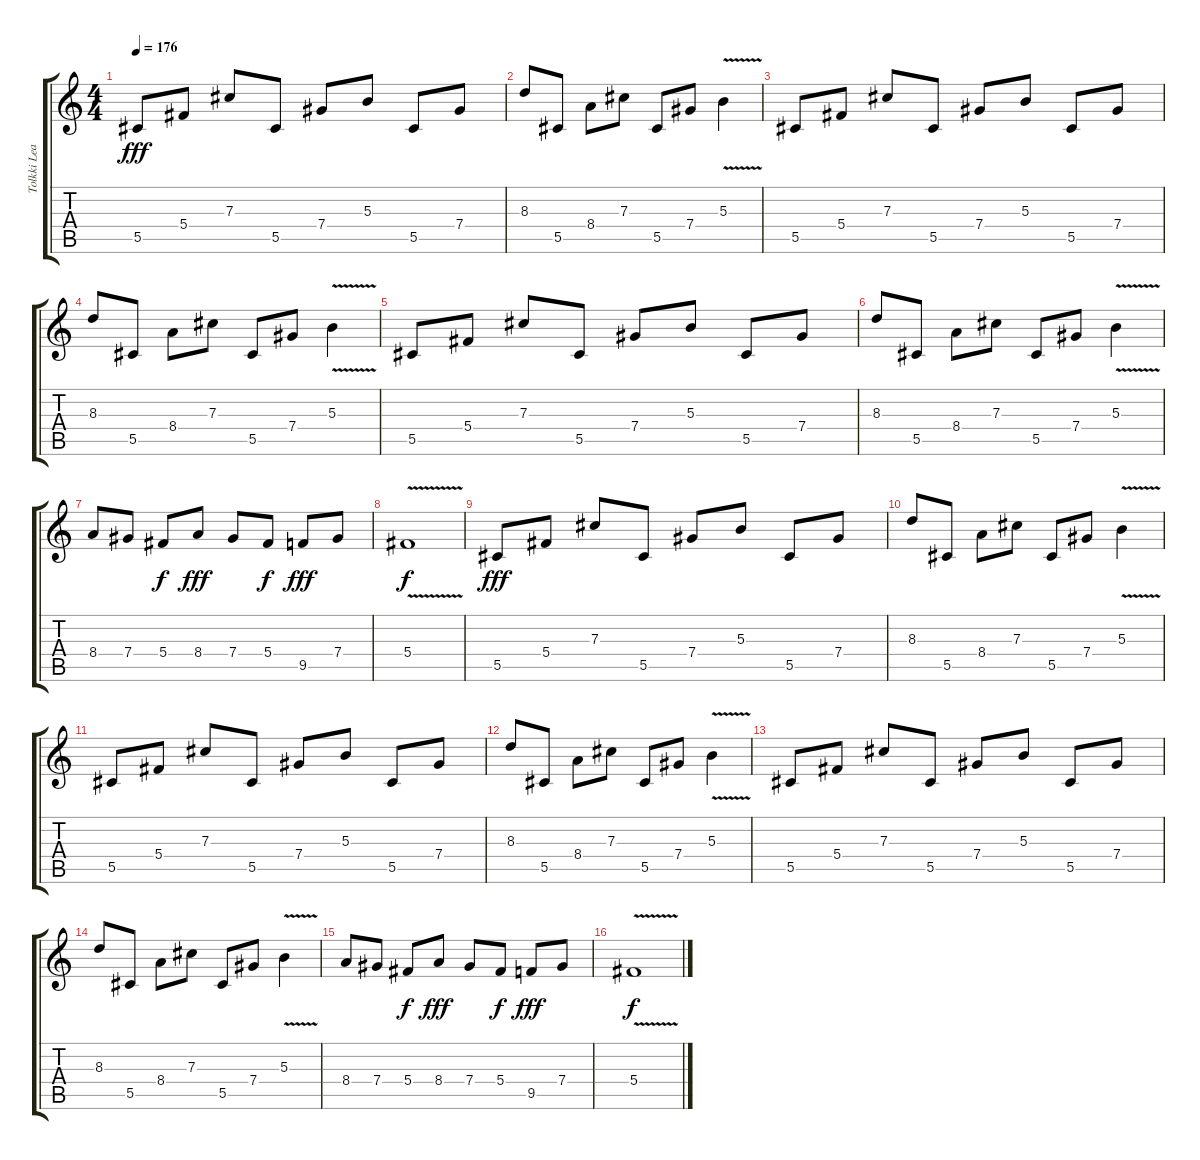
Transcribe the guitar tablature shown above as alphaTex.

\track ("Tolkki Lead" "Tolkki Lea") {instrument overdrivenguitar}
\staff {score tabs}
\tuning (Eb4 Bb3 Gb3 Db3 Ab2 Eb2) {hide}
\ts (4 4)
\tempo 176
\clef g2
\ks c
5.5.8{dy fff} 5.4.8 7.3.8 5.5.8 7.4.8 5.3.8 5.5.8 7.4.8 |
8.3.8 5.5.8 8.4.8 7.3.8 5.5.8 7.4.8 5.3{v}.4 |
5.5.8 5.4.8 7.3.8 5.5.8 7.4.8 5.3.8 5.5.8 7.4.8 |
8.3.8 5.5.8 8.4.8 7.3.8 5.5.8 7.4.8 5.3{v}.4 |
5.5.8 5.4.8 7.3.8 5.5.8 7.4.8 5.3.8 5.5.8 7.4.8 |
8.3.8 5.5.8 8.4.8 7.3.8 5.5.8 7.4.8 5.3{v}.4 |
8.4.8 7.4.8 5.4.8{dy f} 8.4.8{dy fff} 7.4.8 5.4.8{dy f} 9.5.8{dy fff} 7.4.8 |
5.4{v}.1{dy f} |
5.5.8{dy fff} 5.4.8 7.3.8 5.5.8 7.4.8 5.3.8 5.5.8 7.4.8 |
8.3.8 5.5.8 8.4.8 7.3.8 5.5.8 7.4.8 5.3{v}.4 |
5.5.8 5.4.8 7.3.8 5.5.8 7.4.8 5.3.8 5.5.8 7.4.8 |
8.3.8 5.5.8 8.4.8 7.3.8 5.5.8 7.4.8 5.3{v}.4 |
5.5.8 5.4.8 7.3.8 5.5.8 7.4.8 5.3.8 5.5.8 7.4.8 |
8.3.8 5.5.8 8.4.8 7.3.8 5.5.8 7.4.8 5.3{v}.4 |
8.4.8 7.4.8 5.4.8{dy f} 8.4.8{dy fff} 7.4.8 5.4.8{dy f} 9.5.8{dy fff} 7.4.8 |
5.4{v}.1{dy f}
